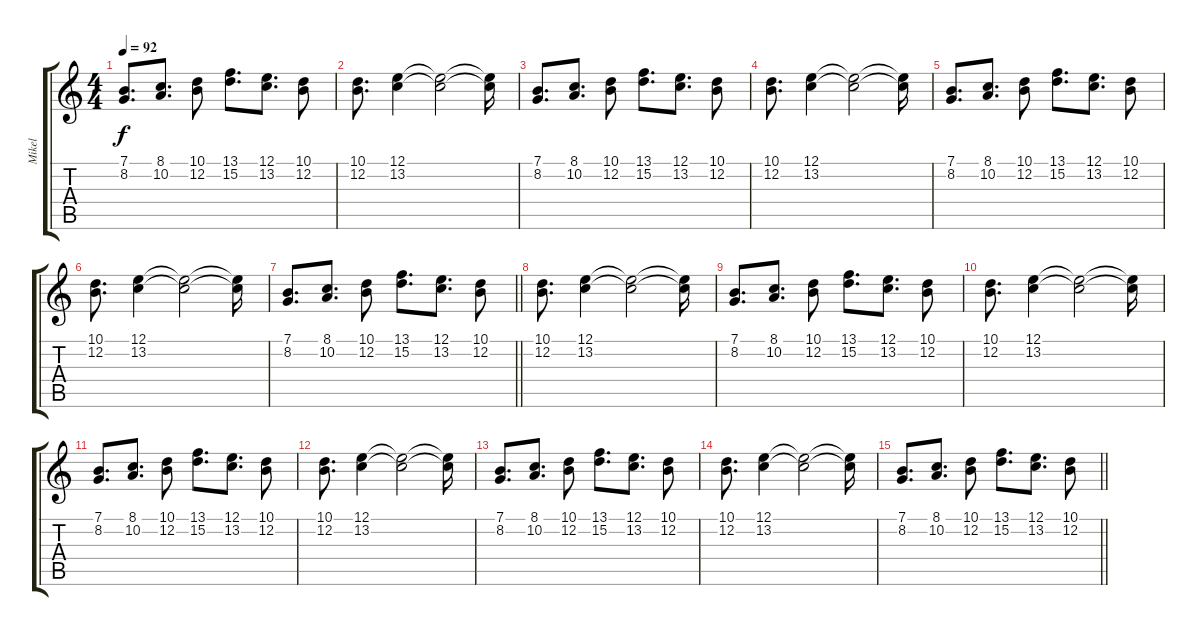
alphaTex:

\track ("Mikel" "Mikel") {instrument lead1square}
\staff {score tabs}
\tuning (E4 B3 G3 D3 A2 E2) {hide}
\ts (4 4)
\tempo 92
\clef g2
\ks c
(7.1 8.2).8{d dy f} (8.1 10.2).8{d} (10.1 12.2).8 (13.1 15.2).8{d} (12.1 13.2).8{d} (10.1 12.2).8 |
(10.1 12.2).8{d} (12.1 13.2).4 (12.1{t} 13.2{t}).2 (12.1{t} 13.2{t}).16 |
(7.1 8.2).8{d} (8.1 10.2).8{d} (10.1 12.2).8 (13.1 15.2).8{d} (12.1 13.2).8{d} (10.1 12.2).8 |
(10.1 12.2).8{d} (12.1 13.2).4 (12.1{t} 13.2{t}).2 (12.1{t} 13.2{t}).16 |
(7.1 8.2).8{d} (8.1 10.2).8{d} (10.1 12.2).8 (13.1 15.2).8{d} (12.1 13.2).8{d} (10.1 12.2).8 |
(10.1 12.2).8{d} (12.1 13.2).4 (12.1{t} 13.2{t}).2 (12.1{t} 13.2{t}).16 |
\barLineRight lightlight
(7.1 8.2).8{d} (8.1 10.2).8{d} (10.1 12.2).8 (13.1 15.2).8{d} (12.1 13.2).8{d} (10.1 12.2).8 |
(10.1 12.2).8{d} (12.1 13.2).4 (12.1{t} 13.2{t}).2 (12.1{t} 13.2{t}).16 |
(7.1 8.2).8{d} (8.1 10.2).8{d} (10.1 12.2).8 (13.1 15.2).8{d} (12.1 13.2).8{d} (10.1 12.2).8 |
(10.1 12.2).8{d} (12.1 13.2).4 (12.1{t} 13.2{t}).2 (12.1{t} 13.2{t}).16 |
(7.1 8.2).8{d} (8.1 10.2).8{d} (10.1 12.2).8 (13.1 15.2).8{d} (12.1 13.2).8{d} (10.1 12.2).8 |
(10.1 12.2).8{d} (12.1 13.2).4 (12.1{t} 13.2{t}).2 (12.1{t} 13.2{t}).16 |
(7.1 8.2).8{d} (8.1 10.2).8{d} (10.1 12.2).8 (13.1 15.2).8{d} (12.1 13.2).8{d} (10.1 12.2).8 |
(10.1 12.2).8{d} (12.1 13.2).4 (12.1{t} 13.2{t}).2 (12.1{t} 13.2{t}).16 |
\barLineRight lightlight
(7.1 8.2).8{d} (8.1 10.2).8{d} (10.1 12.2).8 (13.1 15.2).8{d} (12.1 13.2).8{d} (10.1 12.2).8
